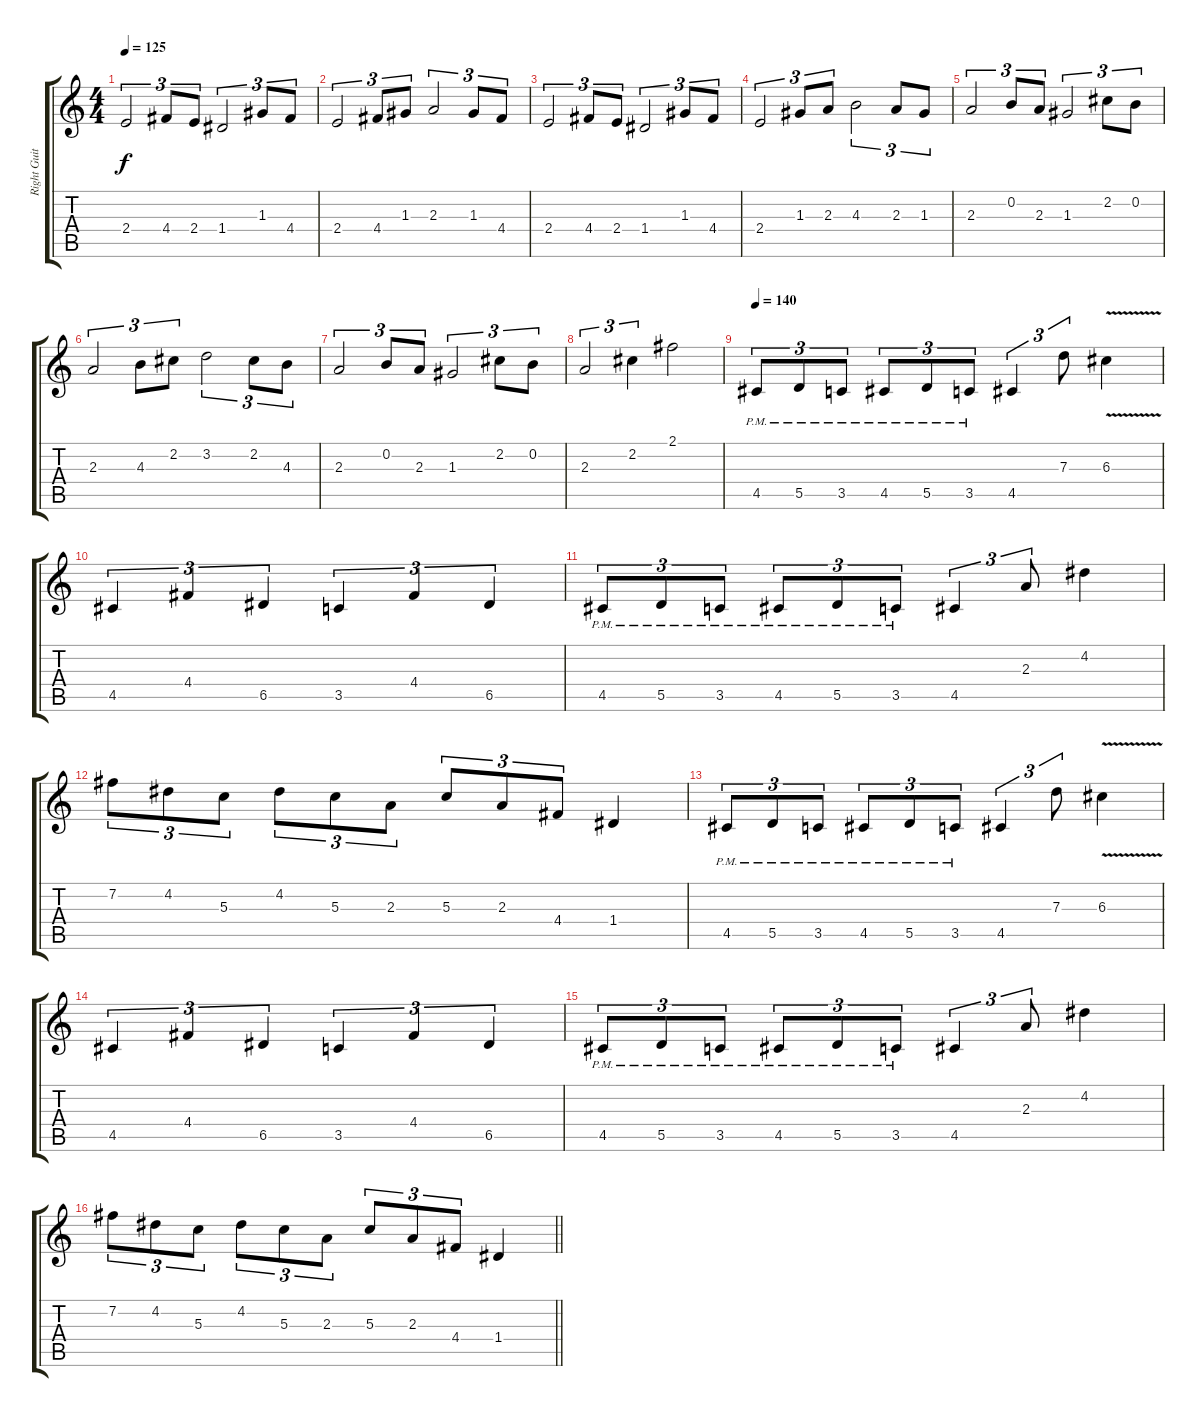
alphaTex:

\track ("Right Guitar" "Right Guit") {instrument distortionguitar}
\staff {score tabs}
\tuning (E4 B3 G3 D3 A2 E2) {hide}
\ts (4 4)
\tempo 125
\clef g2
\ks c
2.4.2{tu (3 2) dy f} 4.4.8{tu (3 2)} 2.4.8{tu (3 2)} 1.4.2{tu (3 2)} 1.3.8{tu (3 2)} 4.4.8{tu (3 2)} |
2.4.2{tu (3 2)} 4.4.8{tu (3 2)} 1.3.8{tu (3 2)} 2.3.2{tu (3 2)} 1.3.8{tu (3 2)} 4.4.8{tu (3 2)} |
2.4.2{tu (3 2)} 4.4.8{tu (3 2)} 2.4.8{tu (3 2)} 1.4.2{tu (3 2)} 1.3.8{tu (3 2)} 4.4.8{tu (3 2)} |
2.4.2{tu (3 2)} 1.3.8{tu (3 2)} 2.3.8{tu (3 2)} 4.3.2{tu (3 2)} 2.3.8{tu (3 2)} 1.3.8{tu (3 2)} |
2.3.2{tu (3 2)} 0.2.8{tu (3 2)} 2.3.8{tu (3 2)} 1.3.2{tu (3 2)} 2.2.8{tu (3 2)} 0.2.8{tu (3 2)} |
2.3.2{tu (3 2)} 4.3.8{tu (3 2)} 2.2.8{tu (3 2)} 3.2.2{tu (3 2)} 2.2.8{tu (3 2)} 4.3.8{tu (3 2)} |
2.3.2{tu (3 2)} 0.2.8{tu (3 2)} 2.3.8{tu (3 2)} 1.3.2{tu (3 2)} 2.2.8{tu (3 2)} 0.2.8{tu (3 2)} |
2.3.2{tu (3 2)} 2.2.4{tu (3 2)} 2.1.2 |
\tempo 140
4.5{pm}.8{tu (3 2)} 5.5{pm}.8{tu (3 2)} 3.5{pm}.8{tu (3 2)} 4.5{pm}.8{tu (3 2)} 5.5{pm}.8{tu (3 2)} 3.5{pm}.8{tu (3 2)} 4.5.4{tu (3 2)} 7.3.8{tu (3 2)} 6.3{v}.4 |
4.5.4{tu (3 2)} 4.4.4{tu (3 2)} 6.5.4{tu (3 2)} 3.5.4{tu (3 2)} 4.4.4{tu (3 2)} 6.5.4{tu (3 2)} |
4.5{pm}.8{tu (3 2)} 5.5{pm}.8{tu (3 2)} 3.5{pm}.8{tu (3 2)} 4.5{pm}.8{tu (3 2)} 5.5{pm}.8{tu (3 2)} 3.5{pm}.8{tu (3 2)} 4.5.4{tu (3 2)} 2.3.8{tu (3 2)} 4.2.4 |
7.2.8{tu (3 2)} 4.2.8{tu (3 2)} 5.3.8{tu (3 2)} 4.2.8{tu (3 2)} 5.3.8{tu (3 2)} 2.3.8{tu (3 2)} 5.3.8{tu (3 2)} 2.3.8{tu (3 2)} 4.4.8{tu (3 2)} 1.4.4 |
4.5{pm}.8{tu (3 2)} 5.5{pm}.8{tu (3 2)} 3.5{pm}.8{tu (3 2)} 4.5{pm}.8{tu (3 2)} 5.5{pm}.8{tu (3 2)} 3.5{pm}.8{tu (3 2)} 4.5.4{tu (3 2)} 7.3.8{tu (3 2)} 6.3{v}.4 |
4.5.4{tu (3 2)} 4.4.4{tu (3 2)} 6.5.4{tu (3 2)} 3.5.4{tu (3 2)} 4.4.4{tu (3 2)} 6.5.4{tu (3 2)} |
4.5{pm}.8{tu (3 2)} 5.5{pm}.8{tu (3 2)} 3.5{pm}.8{tu (3 2)} 4.5{pm}.8{tu (3 2)} 5.5{pm}.8{tu (3 2)} 3.5{pm}.8{tu (3 2)} 4.5.4{tu (3 2)} 2.3.8{tu (3 2)} 4.2.4 |
\barLineRight lightlight
7.2.8{tu (3 2)} 4.2.8{tu (3 2)} 5.3.8{tu (3 2)} 4.2.8{tu (3 2)} 5.3.8{tu (3 2)} 2.3.8{tu (3 2)} 5.3.8{tu (3 2)} 2.3.8{tu (3 2)} 4.4.8{tu (3 2)} 1.4.4
